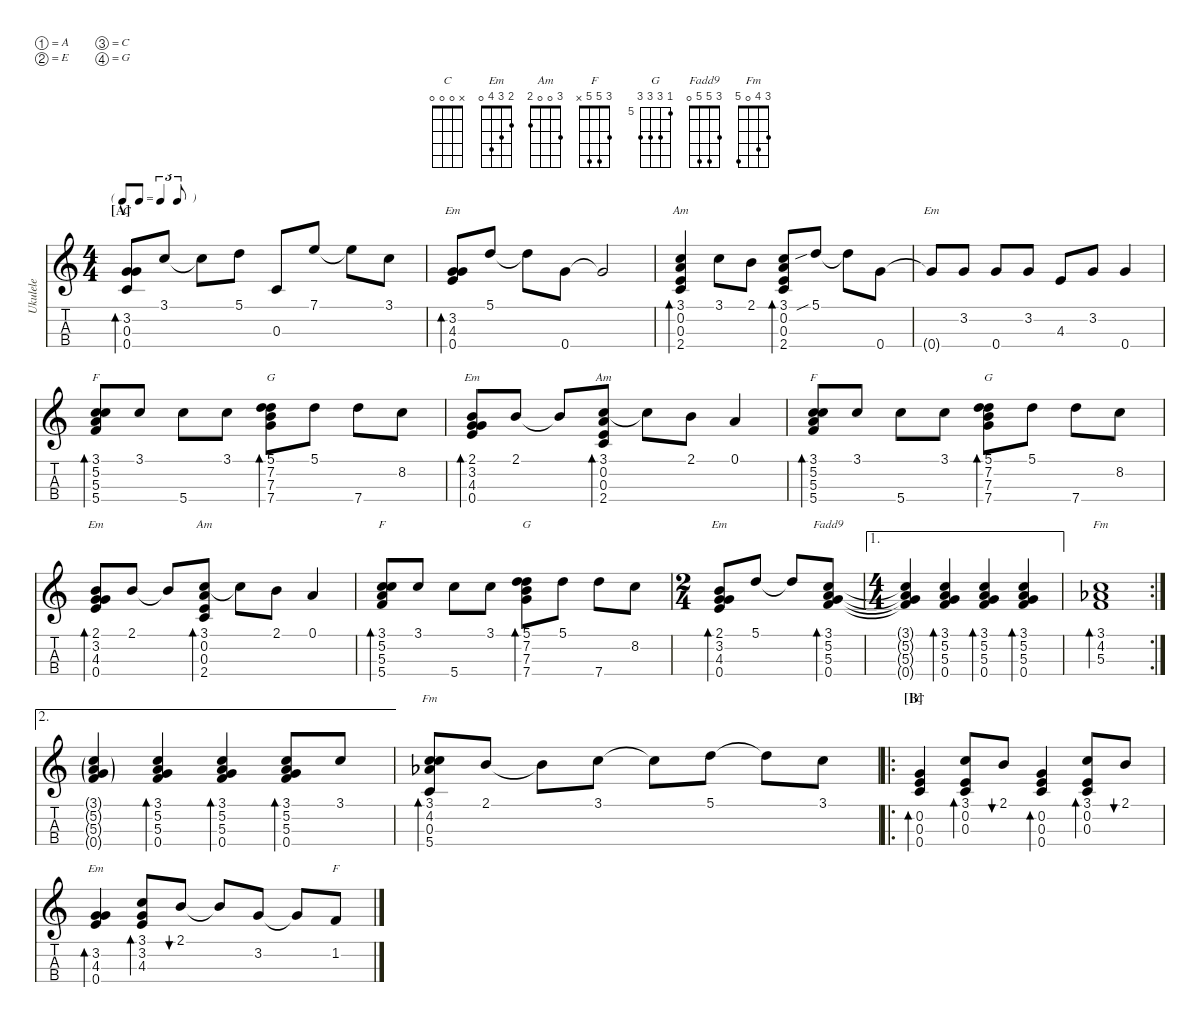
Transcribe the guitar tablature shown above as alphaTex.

\defaultSystemsLayout 4
\hideDynamics
\bracketExtendMode nobrackets
\otherSystemsTrackNameOrientation horizontal
\defaultBarNumberDisplay Hide
\track ("Ukulele" "Ukulele") {instrument acousticguitarnylon}
\staff {score tabs}
\tuning (A4 E4 C4 G4)
\displaytranspose 0
\chord ("C" x 3 0 0)
\chord ("Em" x 3 4 0)
\chord ("Am" 3 0 0 2)
\chord ("Em" x 3 x x)
\chord ("F" 3 5 5 5)
\chord ("G" 5 7 7 7) {firstfret 5}
\chord ("Em" 2 3 4 0)
\chord ("Fadd9" 3 5 5 0)
\chord ("Fm" 3 4 5 x)
\chord ("Fm" 3 4 0 5)
\chord ("C" x 0 0 0)
\chord ("F" 3 5 5 x)
\ts (4 4)
\beaming (8 2 2 2 2)
\tf triplet8th
\section ("A" "")
\tempo (120 hide)
\clef g2
\ks c
(3.2 0.3 0.4).8{bd 30 ch "C" dy f instrument acousticguitarnylon beam Up} 3.1.8{beam Up} 3.1{t}.8{beam Down} 5.1.8{beam Down} 0.3.8{beam Up} 7.1.8{beam Up} 7.1{t}.8{beam Down} 3.1.8{beam Down} |
(3.2 4.3 0.4).8{bd 30 ch "Em" beam Up} 5.1.8{beam Up} 5.1{t}.8{beam Down} 0.4.8{beam Down} 0.4{t}.2{beam Up} |
(3.1 0.2 0.3 2.4).4{bd 30 ch "Am" beam Up} 3.1.8{beam Down} 2.1.8{beam Down} (3.1 0.2 0.3 2.4).8{bd 30 beam Up} 5.1{sib}.8{beam Up} 5.1{t}.8{beam Down} 0.4.8{beam Down} |
0.4{t}.8{ch "Em" beam Up} 3.2.8{beam Up} 0.4.8{beam Up} 3.2.8{beam Up} 4.3.8{beam Up} 3.2.8{beam Up} 0.4.4{beam Up} |
(3.1 5.2 5.3 5.4).8{bd 30 ch "F" beam Up} 3.1.8{beam Up} 5.4.8{beam Down} 3.1.8{beam Down} (5.1 7.2 7.3 7.4).8{bd 30 ch "G" beam Down} 5.1.8{beam Down} 7.4.8{beam Down} 8.2.8{beam Down} |
(2.1 3.2 4.3 0.4).8{bd 30 ch "Em" beam Up} 2.1.8{beam Up} 2.1{t}.8{beam Up} (3.1 0.2 0.3 2.4).8{bd 30 ch "Am" beam Up} 3.1{t}.8{beam Down} 2.1.8{beam Down} 0.1.4{beam Up} |
(3.1 5.2 5.3 5.4).8{bd 30 ch "F" beam Up} 3.1.8{beam Up} 5.4.8{beam Down} 3.1.8{beam Down} (5.1 7.2 7.3 7.4).8{bd 30 ch "G" beam Down} 5.1.8{beam Down} 7.4.8{beam Down} 8.2.8{beam Down} |
(2.1 3.2 4.3 0.4).8{bd 30 ch "Em" beam Up} 2.1.8{beam Up} 2.1{t}.8{beam Up} (3.1 0.2 0.3 2.4).8{bd 30 ch "Am" beam Up} 3.1{t}.8{beam Down} 2.1.8{beam Down} 0.1.4{beam Up} |
(3.1 5.2 5.3 5.4).8{bd 30 ch "F" beam Up} 3.1.8{beam Up} 5.4.8{beam Down} 3.1.8{beam Down} (5.1 7.2 7.3 7.4).8{bd 30 ch "G" beam Down} 5.1.8{beam Down} 7.4.8{beam Down} 8.2.8{beam Down} |
\ts (2 4)
\beaming (8 2 2 2 2)
(2.1 3.2 4.3 0.4).8{bd 30 ch "Em" beam Up} 5.1.8{beam Up} 5.1{t}.8{beam Up} (3.1 5.2 5.3 0.4).8{bd 30 ch "Fadd9" beam Up} |
\ae 1
\ts (4 4)
\beaming (8 2 2 2 2)
(3.1{t} 5.2{t} 5.3{t} 0.4{t}).4{beam Up} (3.1 5.2 5.3 0.4).4{bd 30 beam Up} (3.1 5.2 5.3 0.4).4{bd 30 beam Up} (3.1 5.2 5.3 0.4).4{bd 30 beam Up} |
\rc 2
(3.1 4.2{acc b} 5.3).1{bd 30 ch "Fm" beam Up} |
\ae 2
(3.1{g} 5.2{g} 5.3{g} 0.4{g}).4{beam Up} (3.1 5.2 5.3 0.4).4{bd 30 beam Up} (3.1 5.2 5.3 0.4).4{bd 30 beam Up} (3.1 5.2 5.3 0.4).8{bd 30 beam Up} 3.1.8{beam Up} |
(3.1 4.2{acc b} 0.3 5.4).8{bd 30 ch "Fm" beam Up} 2.1.8{beam Up} 2.1{t}.8{beam Down} 3.1.8{beam Down} 3.1{t}.8{beam Down} 5.1.8{beam Down} 5.1{t}.8{beam Down} 3.1.8{beam Down} |
\ro
\section ("B" "")
(0.2 0.3 0.4).4{bd 30 ch "C" beam Up} (3.1 0.2 0.3).8{bd 30 beam Up} 2.1.8{bu 30 beam Up} (0.2 0.3 0.4).4{bd 30 beam Up} (3.1 0.2 0.3).8{bd 30 beam Up} 2.1.8{bu 30 beam Up} |
(3.2 4.3 0.4).4{bd 30 ch "Em" beam Up} (3.1 3.2 4.3).8{bd 30 beam Up} 2.1.8{bu 30 beam Up} 2.1{t}.8{beam Up} 3.2.8{beam Up} 3.2{t}.8{beam Up} 1.2.8{ch "F" beam Up}
